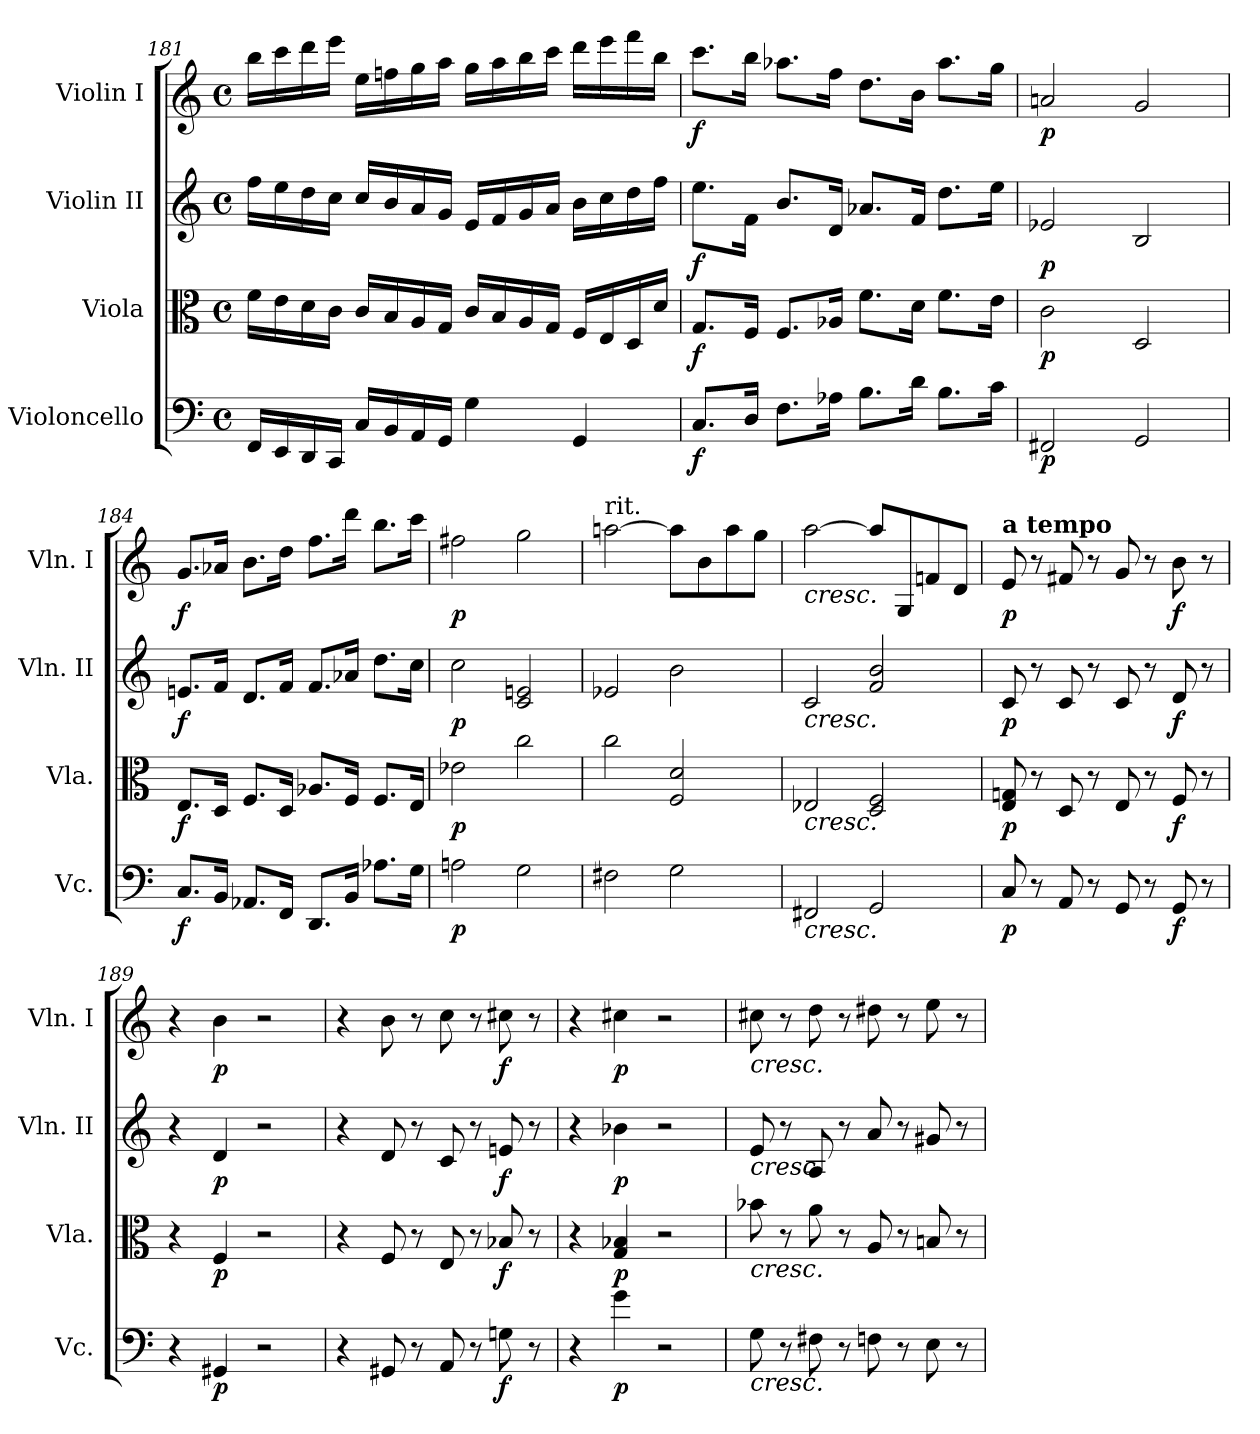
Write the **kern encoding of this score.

**kern	**dynam	**kern	**dynam	**kern	**dynam	**kern	**dynam
*part4	*part4	*part3	*part3	*part2	*part2	*part1	*part1
*staff4	*staff4	*staff3	*staff3	*staff2	*staff2	*staff1	*staff1
*I"Violoncello	*	*I"Viola	*	*I"Violin II	*	*I"Violin I	*
*I'Vc.	*	*I'Vla.	*	*I'Vln. II	*	*I'Vln. I	*
!!LO:LB:g=z
*clefF4	*	*clefC3	*	*clefG2	*	*clefG2	*
*k[]	*	*k[]	*	*k[]	*	*k[]	*
*M4/4	*	*M4/4	*	*M4/4	*	*M4/4	*
*met(c)	*	*met(c)	*	*met(c)	*	*met(c)	*
=181	=181	=181	=181	=181	=181	=181	=181
16FF/LL	.	16f\LL	.	16ff\LL	.	16bb\LL	.
16EE/	.	16e\	.	16ee\	.	16ccc\	.
16DD/	.	16d\	.	16dd\	.	16ddd\	.
16CC/JJ	.	16c\JJ	.	16cc\JJ	.	16eee\JJ	.
16C/LL	.	16c/LL	.	16cc/LL	.	16ee\LL	.
16BB/	.	16B/	.	16b/	.	16ffn\	.
16AA/	.	16A/	.	16a/	.	16gg\	.
16GG/JJ	.	16G/JJ	.	16g/JJ	.	16aa\JJ	.
4G\	.	16c/LL	.	16e/LL	.	16gg\LL	.
.	.	16B/	.	16f/	.	16aa\	.
.	.	16A/	.	16g/	.	16bb\	.
.	.	16G/JJ	.	16a/JJ	.	16ccc\JJ	.
4GG/	.	16F/LL	.	16b\LL	.	16ddd\LL	.
.	.	16E/	.	16cc\	.	16eee\	.
.	.	16D/	.	16dd\	.	16fff\	.
.	.	16d/JJ	.	16ff\JJ	.	16bb\JJ	.
!!LO:LB:g=z
=182	=182	=182	=182	=182	=182	=182	=182
!	!LO:DY:b	!	!LO:DY:b	!	!LO:DY:b	!	!LO:DY:b
8.C/L	f	8.G/L	f	8.ee\L	f	8.ccc\L	f
16D/Jk	.	16F/Jk	.	16f\Jk	.	16bb\Jk	.
8.F\L	.	8.F/L	.	8.b/L	.	8.aa-X\L	.
16A-X\Jk	.	16A-X/Jk	.	16d/Jk	.	16ff\Jk	.
8.B\L	.	8.f\L	.	8.a-X/L	.	8.dd\L	.
16d\Jk	.	16d\Jk	.	16f/Jk	.	16b\Jk	.
8.B\L	.	8.f\L	.	8.dd\L	.	8.aa-\L	.
16c\Jk	.	16e\Jk	.	16ee\Jk	.	16gg\Jk	.
=183	=183	=183	=183	=183	=183	=183	=183
!	!LO:DY:b	!	!LO:DY:b	!	!LO:DY:b	!	!LO:DY:b
2FF#X/	p	2c\	p	2e-X/	p	2an/	p
2GG/	.	2D/	.	2B/	.	2g/	.
=184	=184	=184	=184	=184	=184	=184	=184
!	!LO:DY:b	!	!LO:DY:b	!	!LO:DY:b	!	!LO:DY:b
8.C/L	f	8.E/L	f	8.en/L	f	8.g/L	f
16BB/Jk	.	16D/Jk	.	16f/Jk	.	16a-X/Jk	.
8.AA-X/L	.	8.F/L	.	8.d/L	.	8.b\L	.
16FF/Jk	.	16D/Jk	.	16f/Jk	.	16dd\Jk	.
8.DD/L	.	8.A-X/L	.	8.f/L	.	8.ff\L	.
16BB/Jk	.	16F/Jk	.	16a-X/Jk	.	16ddd\Jk	.
8.A-X\L	.	8.F/L	.	8.dd\L	.	8.bb\L	.
16G\Jk	.	16E/Jk	.	16cc\Jk	.	16ccc\Jk	.
=185	=185	=185	=185	=185	=185	=185	=185
!	!LO:DY:b	!	!LO:DY:b	!	!LO:DY:b	!	!LO:DY:b
2An\	p	2e-X\	p	2cc\	p	2ff#X\	p
2G\	.	2cc\	.	2c/ 2en/	.	2gg\	.
!!LO:LB:g=z
=186	=186	=186	=186	=186	=186	=186	=186
!	!	!	!	!	!	!LO:TX:a:t=rit.	!
2F#X\	.	2cc\	.	2e-X/	.	[2aan\	.
2G\	.	2F/ 2d/	.	2b\	.	8aa\L]	.
.	.	.	.	.	.	8b\	.
.	.	.	.	.	.	8aa\	.
.	.	.	.	.	.	8gg\J	.
!!LO:PB:g=z
=187	=187	=187	=187	=187	=187	=187	=187
!	!	!	!	!	!	!LO:TX:b:i:t=cresc.	!
!	!	!	!	!LO:TX:b:i:t=cresc.	!	!	!
!	!	!LO:TX:b:i:t=cresc.	!	!	!	!	!
!LO:TX:b:i:t=cresc.	!	!	!	!	!	!	!
2FF#X/	.	2E-X/	.	2c/	.	[2aa\	.
2GG/	.	2D/ 2F/	.	2f/ 2b/	.	8aa/L]	.
.	.	.	.	.	.	8G/	.
.	.	.	.	.	.	8fn/	.
.	.	.	.	.	.	8d/J	.
=188	=188	=188	=188	=188	=188	=188	=188
!	!	!	!	!	!	!LO:TX:a:B:t=a tempo	!
!	!LO:DY:b	!	!LO:DY:b	!	!LO:DY:b	!	!LO:DY:b
8C/	p	8E/ 8Gn/	p	8c/	p	8e/	p
8r	.	8r	.	8r	.	8r	.
8AA/	.	8D/	.	8c/	.	8f#X/	.
8r	.	8r	.	8r	.	8r	.
8GG/	.	8E/	.	8c/	.	8g/	.
8r	.	8r	.	8r	.	8r	.
!	!LO:DY:b	!	!LO:DY:b	!	!LO:DY:b	!	!LO:DY:b
8GG/	f	8F/	f	8d/	f	8b\	f
8r	.	8r	.	8r	.	8r	.
=189	=189	=189	=189	=189	=189	=189	=189
4r	.	4r	.	4r	.	4r	.
!	!LO:DY:b	!	!LO:DY:b	!	!LO:DY:b	!	!LO:DY:b
4GG#X/	p	4F/	p	4d/	p	4b\	p
2r	.	2r	.	2r	.	2r	.
=190	=190	=190	=190	=190	=190	=190	=190
4r	.	4r	.	4r	.	4r	.
8GG#X/	.	8F/	.	8d/	.	8b\	.
8r	.	8r	.	8r	.	8r	.
8AA/	.	8E/	.	8c/	.	8cc\	.
8r	.	8r	.	8r	.	8r	.
!	!LO:DY:b	!	!LO:DY:b	!	!LO:DY:b	!	!LO:DY:b
8Gn\	f	8B-X/	f	8en/	f	8cc#X\	f
8r	.	8r	.	8r	.	8r	.
=191	=191	=191	=191	=191	=191	=191	=191
4r	.	4r	.	4r	.	4r	.
!	!LO:DY:b	!	!LO:DY:b	!	!LO:DY:b	!	!LO:DY:b
4g\	p	4G/ 4B-X/	p	4b-X\	p	4cc#X\	p
2r	.	2r	.	2r	.	2r	.
!!LO:LB:g=z
=192	=192	=192	=192	=192	=192	=192	=192
!	!	!	!	!	!	!LO:TX:b:i:t=cresc.	!
!	!	!	!	!LO:TX:b:i:t=cresc.	!	!	!
!	!	!LO:TX:b:i:t=cresc.	!	!	!	!	!
!LO:TX:b:i:t=cresc.	!	!	!	!	!	!	!
8G\	.	8b-X\	.	8e/	.	8cc#X\	.
8r	.	8r	.	8r	.	8r	.
8F#X\	.	8a\	.	8A/	.	8dd\	.
8r	.	8r	.	8r	.	8r	.
8Fn\	.	8A/	.	8a/	.	8dd#X\	.
8r	.	8r	.	8r	.	8r	.
8E\	.	8Bn/	.	8g#X/	.	8ee\	.
8r	.	8r	.	8r	.	8r	.
=	=	=	=	=	=	=	=
*-	*-	*-	*-	*-	*-	*-	*-
